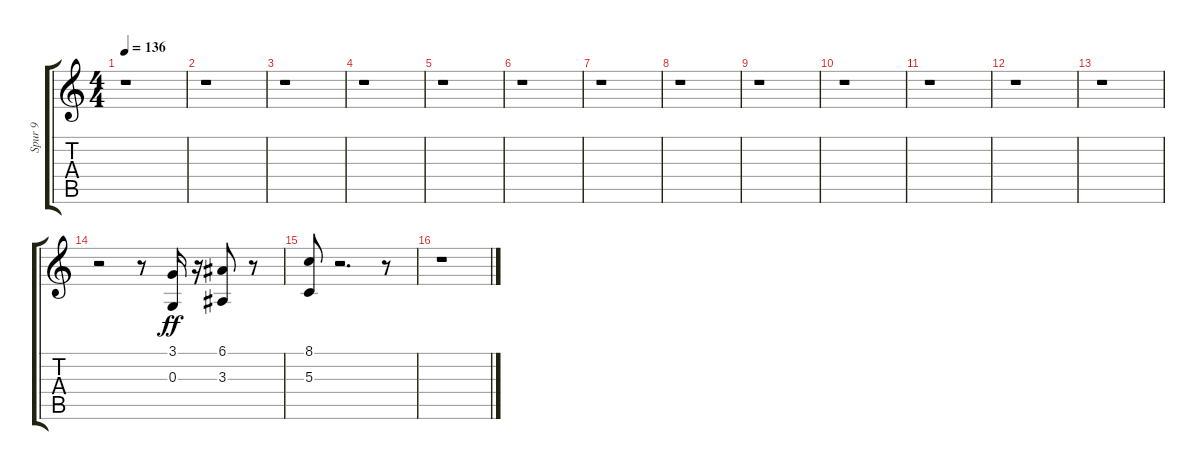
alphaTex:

\track ("Spur 9" "Spur 9") {instrument orchestrahit}
\staff {score tabs}
\tuning (E4 B3 G3 D3 A2 E2) {hide}
\ts (4 4)
\tempo 136
\clef g2
\ks c
r.1{dy ff} |
r.1 |
r.1 |
r.1 |
r.1 |
r.1 |
r.1 |
r.1 |
r.1 |
r.1 |
r.1 |
r.1 |
r.1 |
r.2 r.8 (3.1 0.3).16 r.16 (6.1 3.3).8 r.8 |
(8.1 5.3).8 r.2{d} r.8 |
r.1
